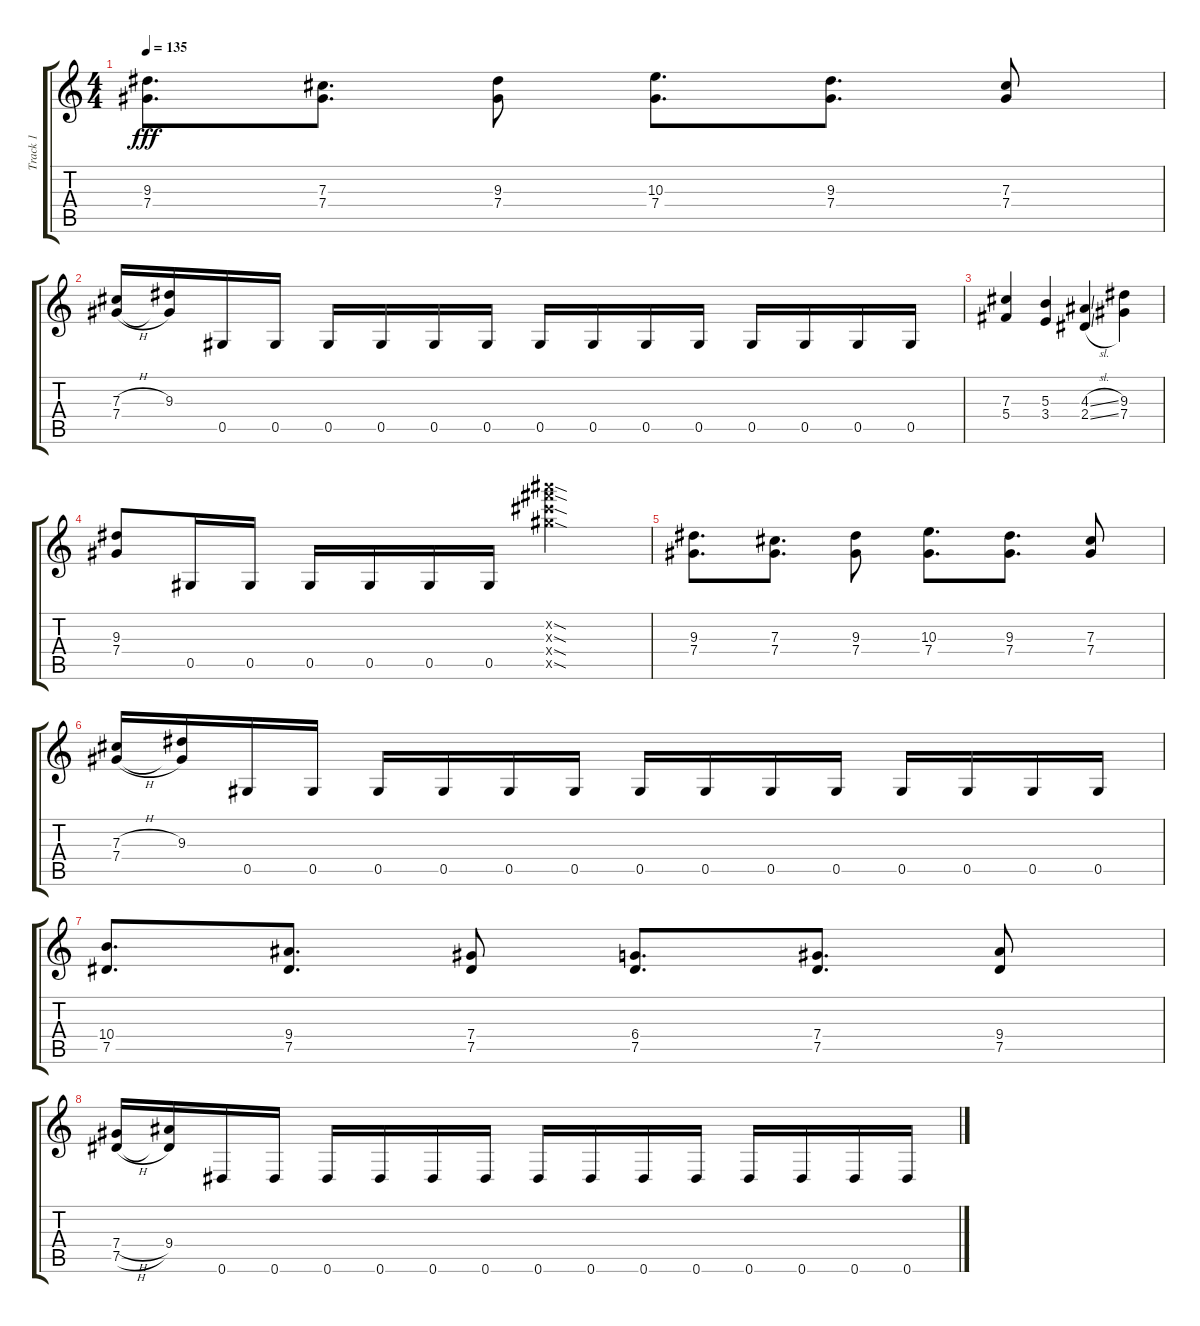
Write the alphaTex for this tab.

\track ("Track 1" "Track 1") {instrument overdrivenguitar}
\staff {score tabs}
\tuning (Eb4 Bb3 Gb3 Db3 Ab2 Eb2) {hide}
\ts (4 4)
\tempo 135
\clef g2
\ks c
(9.3 7.4).8{d dy fff} (7.3 7.4).8{d} (9.3 7.4).8 (10.3 7.4).8{d} (9.3 7.4).8{d} (7.3 7.4).8 |
(7.3{h} 7.4{h}).16 (9.3 7.4{t}).16 0.5.16 0.5.16 0.5.16 0.5.16 0.5.16 0.5.16 0.5.16 0.5.16 0.5.16 0.5.16 0.5.16 0.5.16 0.5.16 0.5.16 |
(7.3 5.4).4 (5.3 3.4).4 (4.3{sl} 2.4{sl}).4 (9.3 7.4).4 |
(9.3 7.4).8 0.5.16 0.5.16 0.5.16 0.5.16 0.5.16 0.5.16 (24.2{sod x} 24.3{sod x} 24.4{sod x} 24.5{sod x}).2 |
(9.3 7.4).8{d} (7.3 7.4).8{d} (9.3 7.4).8 (10.3 7.4).8{d} (9.3 7.4).8{d} (7.3 7.4).8 |
(7.3{h} 7.4{h}).16 (9.3 7.4{t}).16 0.5.16 0.5.16 0.5.16 0.5.16 0.5.16 0.5.16 0.5.16 0.5.16 0.5.16 0.5.16 0.5.16 0.5.16 0.5.16 0.5.16 |
(10.4 7.5).8{d} (9.4 7.5).8{d} (7.4 7.5).8 (6.4 7.5).8{d} (7.4 7.5).8{d} (9.4 7.5).8 |
(7.4{h} 7.5{h}).16 (9.4 7.5{t}).16 0.6.16 0.6.16 0.6.16 0.6.16 0.6.16 0.6.16 0.6.16 0.6.16 0.6.16 0.6.16 0.6.16 0.6.16 0.6.16 0.6.16
